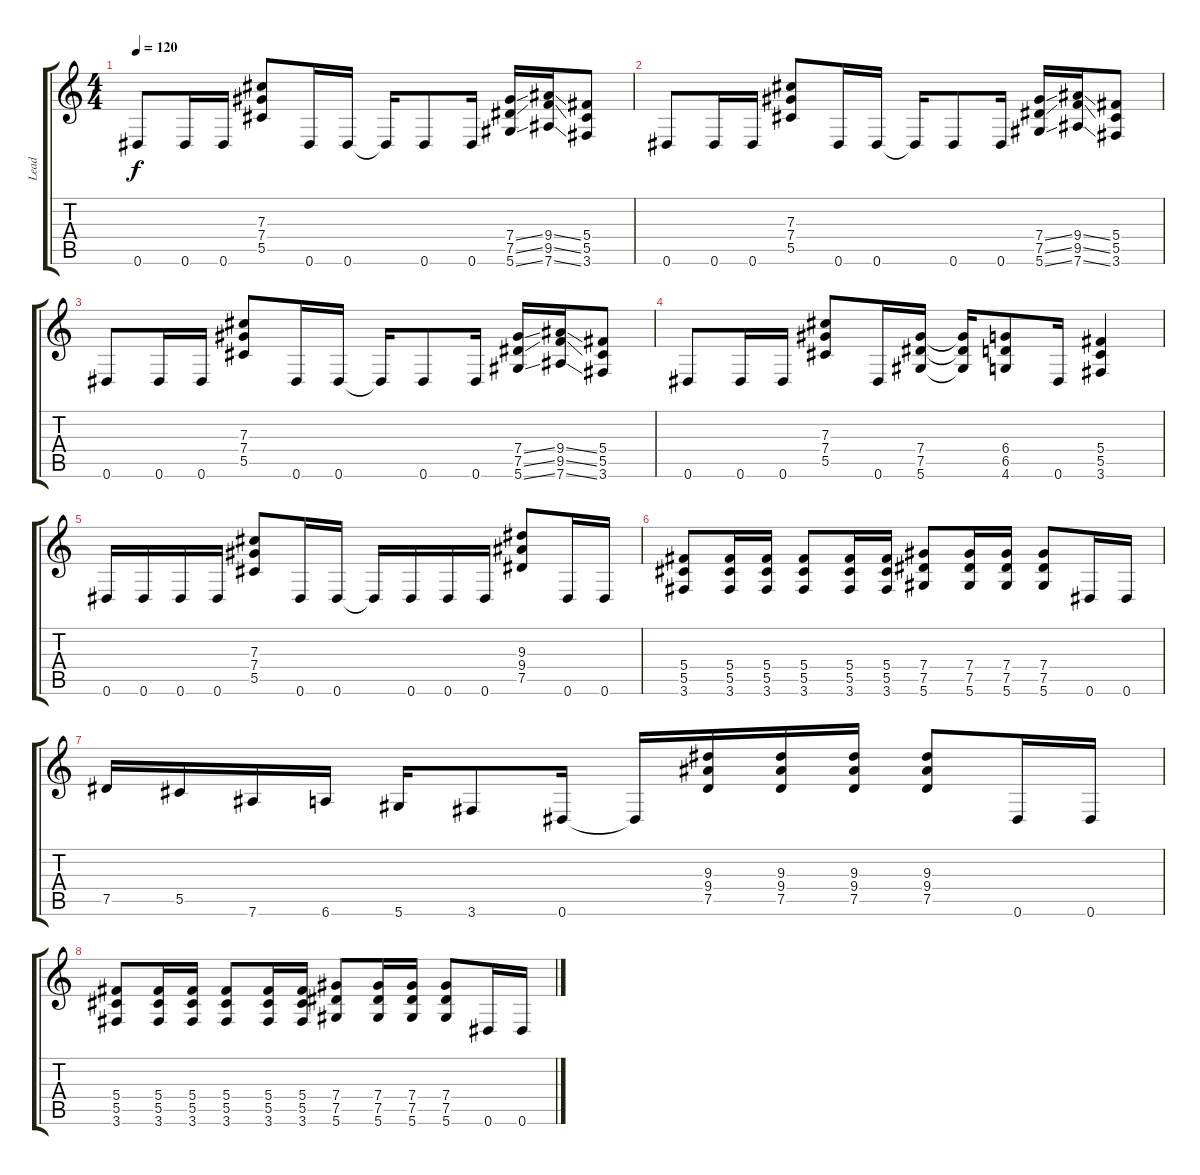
\track ("Lead" "Lead") {instrument overdrivenguitar}
\staff {score tabs}
\tuning (Eb4 Bb3 Gb3 Db3 Ab2 Eb2) {hide}
\ts (4 4)
\tempo 120
\clef g2
\ks c
0.6.8{dy f} 0.6.16 0.6.16 (7.3 7.4 5.5).8 0.6.16 0.6.16 0.6{t}.16 0.6.8 0.6.16 (7.4{ss} 7.5{ss} 5.6{ss}).16 (9.4{ss} 9.5{ss} 7.6{ss}).16 (5.4 5.5 3.6).8 |
0.6.8 0.6.16 0.6.16 (7.3 7.4 5.5).8 0.6.16 0.6.16 0.6{t}.16 0.6.8 0.6.16 (7.4{ss} 7.5{ss} 5.6{ss}).16 (9.4{ss} 9.5{ss} 7.6{ss}).16 (5.4 5.5 3.6).8 |
0.6.8 0.6.16 0.6.16 (7.3 7.4 5.5).8 0.6.16 0.6.16 0.6{t}.16 0.6.8 0.6.16 (7.4{ss} 7.5{ss} 5.6{ss}).16 (9.4{ss} 9.5{ss} 7.6{ss}).16 (5.4 5.5 3.6).8 |
0.6.8 0.6.16 0.6.16 (7.3 7.4 5.5).8 0.6.16 (7.4 7.5 5.6).16 (7.4{t} 7.5{t} 5.6{t}).16 (6.4 6.5 4.6).8 0.6.16 (5.4 5.5 3.6).4 |
0.6.16 0.6.16 0.6.16 0.6.16 (7.3 7.4 5.5).8 0.6.16 0.6.16 0.6{t}.16 0.6.16 0.6.16 0.6.16 (9.3 9.4 7.5).8 0.6.16 0.6.16 |
(5.4 5.5 3.6).8 (5.4 5.5 3.6).16 (5.4 5.5 3.6).16 (5.4 5.5 3.6).8 (5.4 5.5 3.6).16 (5.4 5.5 3.6).16 (7.4 7.5 5.6).8 (7.4 7.5 5.6).16 (7.4 7.5 5.6).16 (7.4 7.5 5.6).8 0.6.16 0.6.16 |
7.5.16 5.5.16 7.6.16 6.6.16 5.6.16 3.6.8 0.6.16 0.6{t}.16 (9.3 9.4 7.5).16 (9.3 9.4 7.5).16 (9.3 9.4 7.5).16 (9.3 9.4 7.5).8 0.6.16 0.6.16 |
(5.4 5.5 3.6).8 (5.4 5.5 3.6).16 (5.4 5.5 3.6).16 (5.4 5.5 3.6).8 (5.4 5.5 3.6).16 (5.4 5.5 3.6).16 (7.4 7.5 5.6).8 (7.4 7.5 5.6).16 (7.4 7.5 5.6).16 (7.4 7.5 5.6).8 0.6.16 0.6.16
